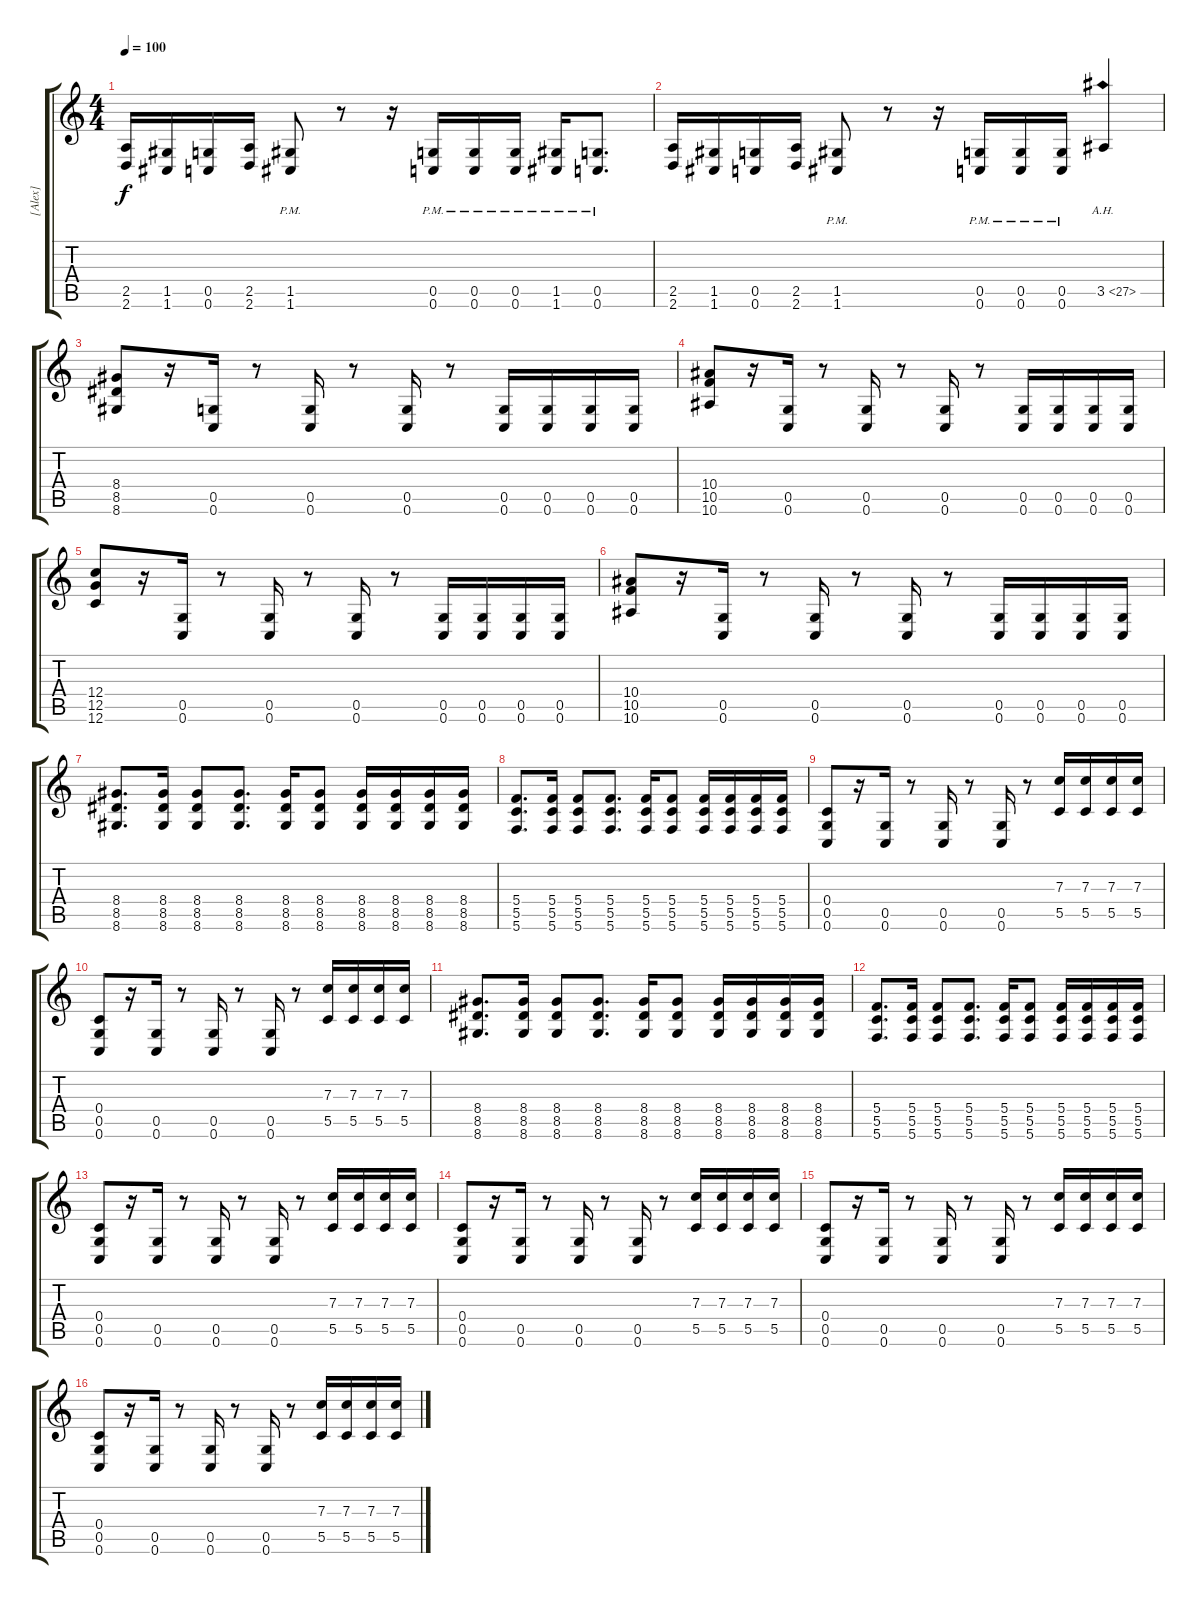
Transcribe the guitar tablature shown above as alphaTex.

\track ("[Alex]" "[Alex]") {instrument overdrivenguitar}
\staff {score tabs}
\tuning (D4 A3 F3 C3 G2 C2) {hide}
\ts (4 4)
\tempo 100
\clef g2
\ks c
(2.5 2.6).16{dy f} (1.5 1.6).16 (0.5 0.6).16 (2.5 2.6).16 (1.5{pm} 1.6{pm}).8 r.8 r.16 (0.5{pm} 0.6{pm}).16 (0.5{pm} 0.6{pm}).16 (0.5{pm} 0.6{pm}).16 (1.5{pm} 1.6{pm}).16 (0.5 0.6{pm}).8{d} |
(2.5 2.6).16 (1.5 1.6).16 (0.5 0.6).16 (2.5 2.6).16 (1.5{pm} 1.6{pm}).8 r.8 r.16 (0.5{pm} 0.6{pm}).16 (0.5{pm} 0.6{pm}).16 (0.5{pm} 0.6{pm}).16 3.5{ah 24}.4 |
(8.4 8.5 8.6).8 r.16 (0.5 0.6).16 r.8 (0.5 0.6).16 r.8 (0.5 0.6).16 r.8 (0.5 0.6).16 (0.5 0.6).16 (0.5 0.6).16 (0.5 0.6).16 |
(10.4 10.5 10.6).8 r.16 (0.5 0.6).16 r.8 (0.5 0.6).16 r.8 (0.5 0.6).16 r.8 (0.5 0.6).16 (0.5 0.6).16 (0.5 0.6).16 (0.5 0.6).16 |
(12.4 12.5 12.6).8 r.16 (0.5 0.6).16 r.8 (0.5 0.6).16 r.8 (0.5 0.6).16 r.8 (0.5 0.6).16 (0.5 0.6).16 (0.5 0.6).16 (0.5 0.6).16 |
(10.4 10.5 10.6).8 r.16 (0.5 0.6).16 r.8 (0.5 0.6).16 r.8 (0.5 0.6).16 r.8 (0.5 0.6).16 (0.5 0.6).16 (0.5 0.6).16 (0.5 0.6).16 |
(8.4 8.5 8.6).8{d} (8.4 8.5 8.6).16 (8.4 8.5 8.6).8 (8.4 8.5 8.6).8{d} (8.4 8.5 8.6).16 (8.4 8.5 8.6).8 (8.4 8.5 8.6).16 (8.4 8.5 8.6).16 (8.4 8.5 8.6).16 (8.4 8.5 8.6).16 |
(5.4 5.5 5.6).8{d} (5.4 5.5 5.6).16 (5.4 5.5 5.6).8 (5.4 5.5 5.6).8{d} (5.4 5.5 5.6).16 (5.4 5.5 5.6).8 (5.4 5.5 5.6).16 (5.4 5.5 5.6).16 (5.4 5.5 5.6).16 (5.4 5.5 5.6).16 |
(0.4 0.5 0.6).8 r.16 (0.5 0.6).16 r.8 (0.5 0.6).16 r.8 (0.5 0.6).16 r.8 (7.3 5.5).16 (7.3 5.5).16 (7.3 5.5).16 (7.3 5.5).16 |
(0.4 0.5 0.6).8 r.16 (0.5 0.6).16 r.8 (0.5 0.6).16 r.8 (0.5 0.6).16 r.8 (7.3 5.5).16 (7.3 5.5).16 (7.3 5.5).16 (7.3 5.5).16 |
(8.4 8.5 8.6).8{d} (8.4 8.5 8.6).16 (8.4 8.5 8.6).8 (8.4 8.5 8.6).8{d} (8.4 8.5 8.6).16 (8.4 8.5 8.6).8 (8.4 8.5 8.6).16 (8.4 8.5 8.6).16 (8.4 8.5 8.6).16 (8.4 8.5 8.6).16 |
(5.4 5.5 5.6).8{d} (5.4 5.5 5.6).16 (5.4 5.5 5.6).8 (5.4 5.5 5.6).8{d} (5.4 5.5 5.6).16 (5.4 5.5 5.6).8 (5.4 5.5 5.6).16 (5.4 5.5 5.6).16 (5.4 5.5 5.6).16 (5.4 5.5 5.6).16 |
(0.4 0.5 0.6).8 r.16 (0.5 0.6).16 r.8 (0.5 0.6).16 r.8 (0.5 0.6).16 r.8 (7.3 5.5).16 (7.3 5.5).16 (7.3 5.5).16 (7.3 5.5).16 |
(0.4 0.5 0.6).8 r.16 (0.5 0.6).16 r.8 (0.5 0.6).16 r.8 (0.5 0.6).16 r.8 (7.3 5.5).16 (7.3 5.5).16 (7.3 5.5).16 (7.3 5.5).16 |
(0.4 0.5 0.6).8 r.16 (0.5 0.6).16 r.8 (0.5 0.6).16 r.8 (0.5 0.6).16 r.8 (7.3 5.5).16 (7.3 5.5).16 (7.3 5.5).16 (7.3 5.5).16 |
(0.4 0.5 0.6).8 r.16 (0.5 0.6).16 r.8 (0.5 0.6).16 r.8 (0.5 0.6).16 r.8 (7.3 5.5).16 (7.3 5.5).16 (7.3 5.5).16 (7.3 5.5).16
